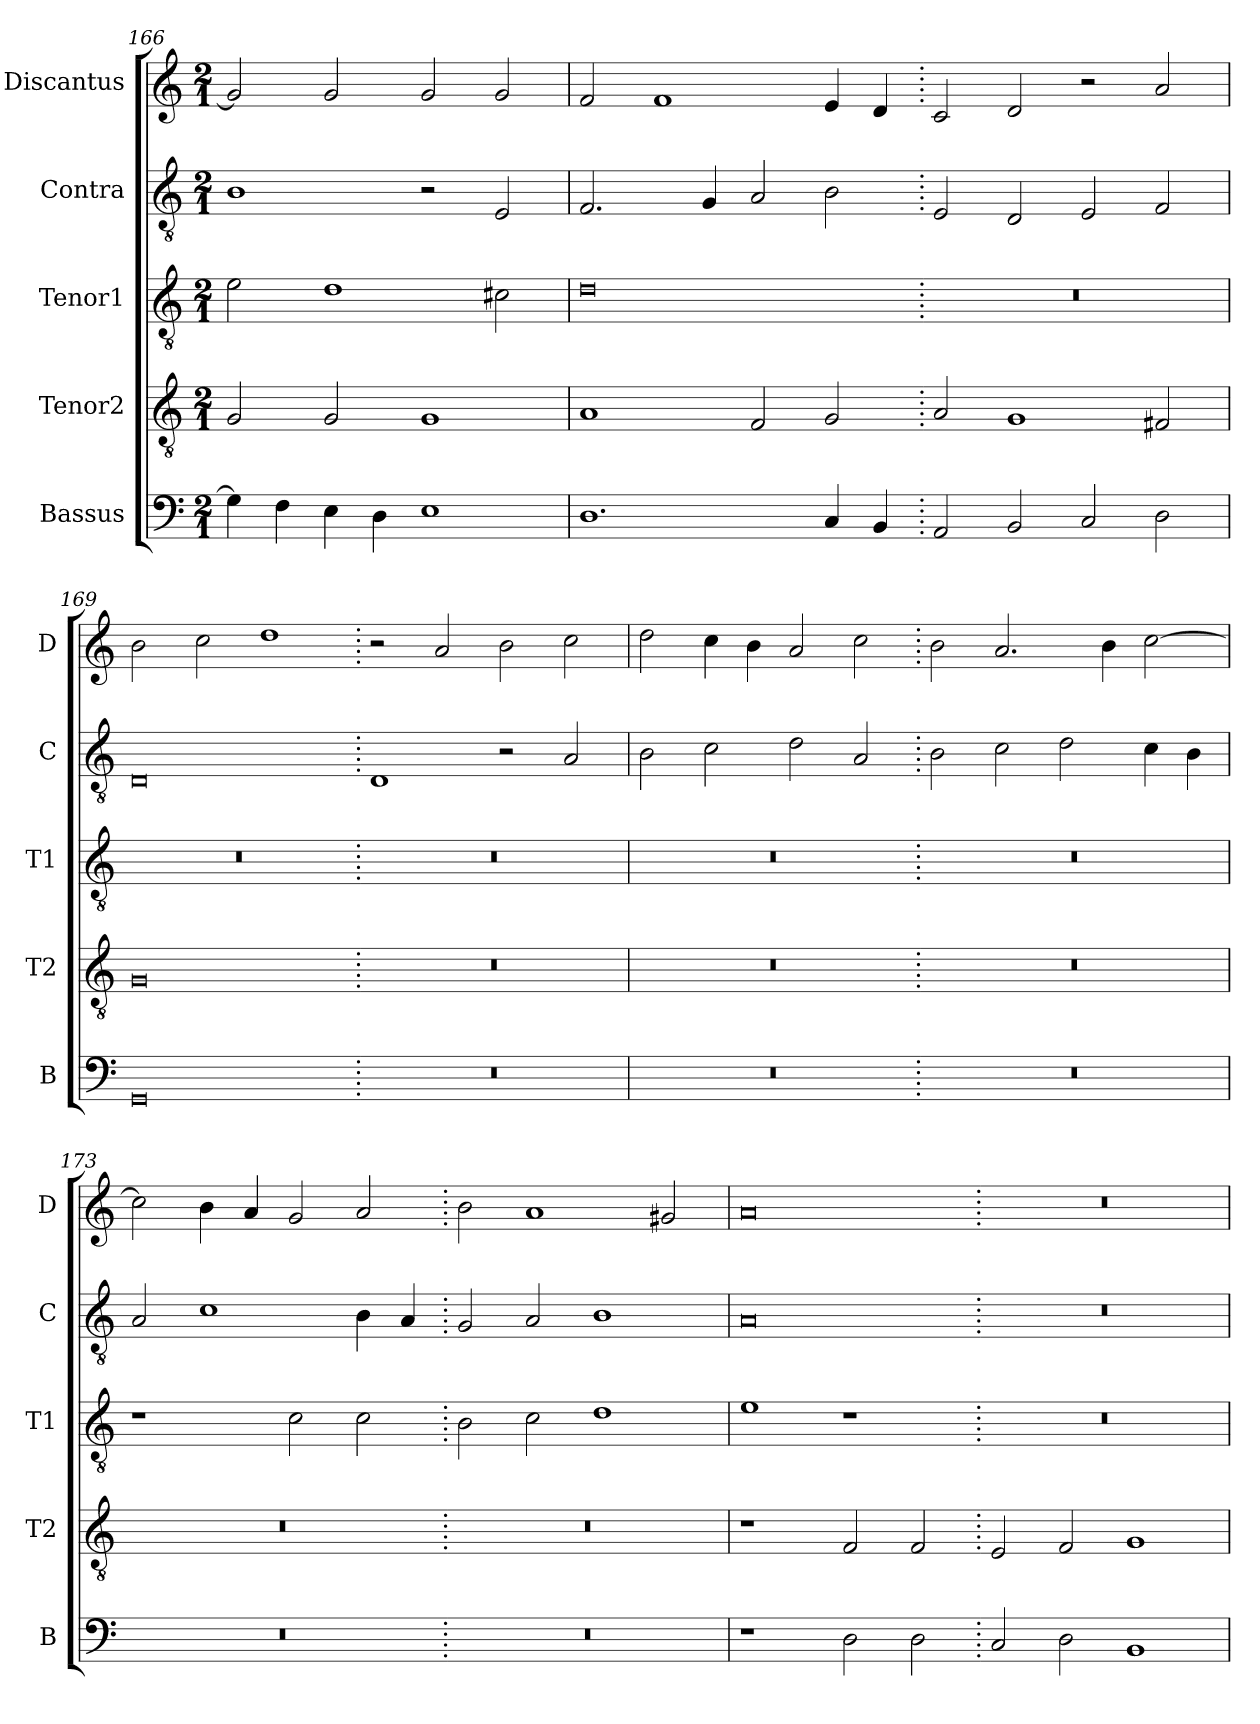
**kern	**kern	**kern	**kern	**kern
*part5	*part4	*part3	*part2	*part1
*staff5	*staff4	*staff3	*staff2	*staff1
*I"Bassus	*I"Tenor2	*I"Tenor1	*I"Contra	*I"Discantus
*I'B	*I'T2	*I'T1	*I'C	*I'D
*clefF4	*clefGv2	*clefGv2	*clefGv2	*clefG2
*k[]	*k[]	*k[]	*k[]	*k[]
*M2/1	*M2/1	*M2/1	*M2/1	*M2/1
=166	=166	=166	=166	=166
4G\]	2G/	2e\	1B	2g/]
4F\	.	.	.	.
4E\	2G/	1d	.	2g/
4D\	.	.	.	.
1E	1G	.	2r	2g/
.	.	2c#X\	2E/	2g/
=167	=167	=167	=167	=167
1.D	1A	0d	2.F/	2f/
.	.	.	.	1f
.	.	.	4G/	.
.	2F/	.	2A/	.
4C/	2G/	.	2B\	4e/
4BB/	.	.	.	4d/
=168.	=168.	=168.	=168.	=168.
2AA/	2A/	0r	2E/	2c/
2BB/	1G	.	2D/	2d/
2C/	.	.	2E/	2r
2D\	2F#X/	.	2F/	2a/
=169	=169	=169	=169	=169
0GG	0G	0r	0D	2b\
.	.	.	.	2cc\
.	.	.	.	1dd
=170.	=170.	=170.	=170.	=170.
0r	0r	0r	1D	2r
.	.	.	.	2a/
.	.	.	2r	2b\
.	.	.	2A/	2cc\
=171	=171	=171	=171	=171
0r	0r	0r	2B\	2dd\
.	.	.	2c\	4cc\
.	.	.	.	4b\
.	.	.	2d\	2a/
.	.	.	2A/	2cc\
=172.	=172.	=172.	=172.	=172.
0r	0r	0r	2B\	2b\
.	.	.	2c\	2.a/
.	.	.	2d\	.
.	.	.	.	4b\
.	.	.	4c\	[2cc\
.	.	.	4B\	.
=173	=173	=173	=173	=173
0r	0r	1r	2A/	2cc\]
.	.	.	1c	4b\
.	.	.	.	4a/
.	.	2c\	.	2g/
.	.	2c\	4B\	2a/
.	.	.	4A/	.
=174.	=174.	=174.	=174.	=174.
0r	0r	2B\	2G/	2b\
.	.	2c\	2A/	1a
.	.	1d	1B	.
.	.	.	.	2g#X/
=175	=175	=175	=175	=175
1r	1r	1e	0A	0a
2D\	2F/	1r	.	.
2D\	2F/	.	.	.
=176.	=176.	=176.	=176.	=176.
2C/	2E/	0r	0r	0r
2D\	2F/	.	.	.
1BB	1G	.	.	.
=	=	=	=	=
*-	*-	*-	*-	*-
